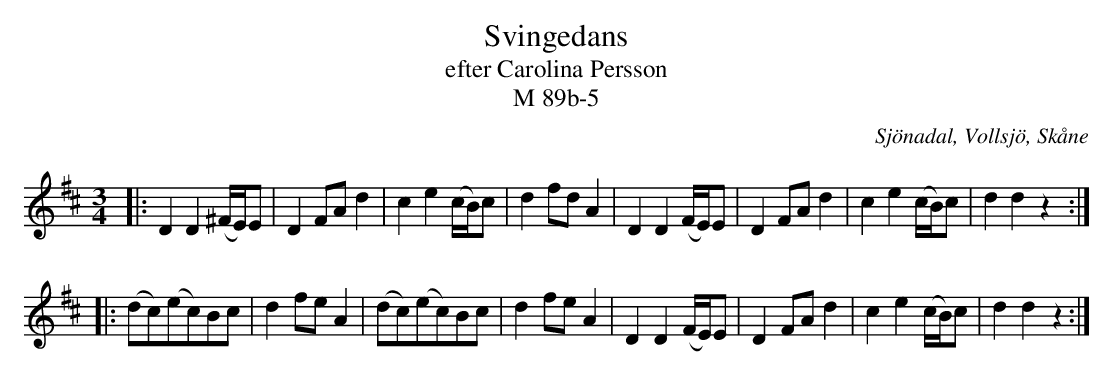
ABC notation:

X:1
T:Svingedans
T:efter Carolina Persson
T:M 89b-5
O:Sjönadal, Vollsjö, Skåne
M:3/4
L:1/8
Q:108
K:D
|: D2 D2 (^F/E/)E | D2 FA d2 | c2 e2 (c/B/)c | d2 fd A2 | D2 D2 (F/E/)E | D2 FA d2 | c2 e2 (c/B/)c | d2 d2 z2 :|
|: (dc)(ec)Bc | d2 fe A2 | (dc)(ec)Bc | d2 fe A2 | D2 D2 (F/E/)E | D2 FA d2 | c2 e2 (c/B/)c | d2 d2 z2 :|
